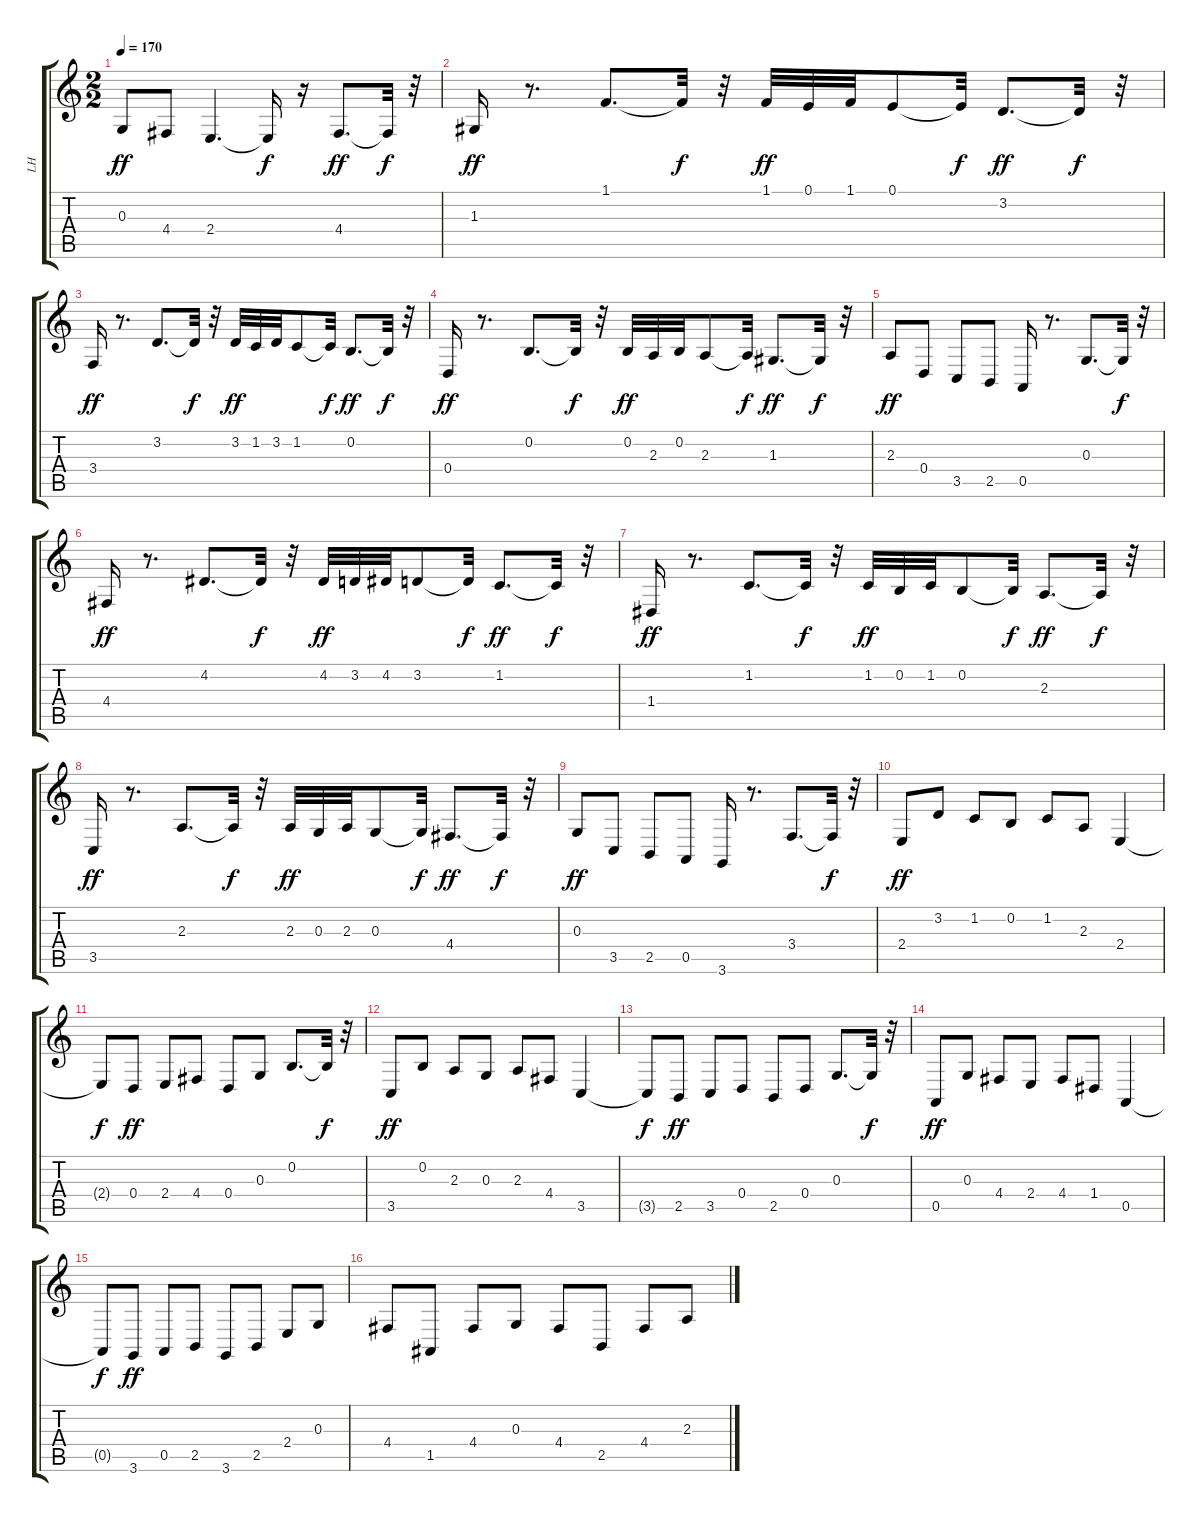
\track ("LH" "LH") {instrument harpsichord}
\staff {score tabs}
\tuning (E4 B3 G3 D3 A2 E2) {hide}
\ts (2 2)
\tempo 170
\clef g2
\ks c
0.3.8{dy ff} 4.4.8 2.4.4{d} 2.4{t}.16{dy f} r.16 4.4.8{d dy ff} 4.4{t}.32{dy f} r.32 |
1.3.16{dy ff} r.8{d} 1.1.8{d} 1.1{t}.32{dy f} r.32 1.1.32{dy ff} 0.1.32 1.1.32 0.1.8 0.1{t}.32{dy f} 3.2.8{d dy ff} 3.2{t}.32{dy f} r.32 |
3.4.16{dy ff} r.8{d} 3.2.8{d} 3.2{t}.32{dy f} r.32 3.2.32{dy ff} 1.2.32 3.2.32 1.2.8 1.2{t}.32{dy f} 0.2.8{d dy ff} 0.2{t}.32{dy f} r.32 |
0.4.16{dy ff} r.8{d} 0.2.8{d} 0.2{t}.32{dy f} r.32 0.2.32{dy ff} 2.3.32 0.2.32 2.3.8 2.3{t}.32{dy f} 1.3.8{d dy ff} 1.3{t}.32{dy f} r.32 |
2.3.8{dy ff} 0.4.8 3.5.8 2.5.8 0.5.16 r.8{d} 0.3.8{d} 0.3{t}.32{dy f} r.32 |
4.4.16{dy ff} r.8{d} 4.2.8{d} 4.2{t}.32{dy f} r.32 4.2.32{dy ff} 3.2.32 4.2.32 3.2.8 3.2{t}.32{dy f} 1.2.8{d dy ff} 1.2{t}.32{dy f} r.32 |
1.4.16{dy ff} r.8{d} 1.2.8{d} 1.2{t}.32{dy f} r.32 1.2.32{dy ff} 0.2.32 1.2.32 0.2.8 0.2{t}.32{dy f} 2.3.8{d dy ff} 2.3{t}.32{dy f} r.32 |
3.5.16{dy ff} r.8{d} 2.3.8{d} 2.3{t}.32{dy f} r.32 2.3.32{dy ff} 0.3.32 2.3.32 0.3.8 0.3{t}.32{dy f} 4.4.8{d dy ff} 4.4{t}.32{dy f} r.32 |
0.3.8{dy ff} 3.5.8 2.5.8 0.5.8 3.6.16 r.8{d} 3.4.8{d} 3.4{t}.32{dy f} r.32 |
2.4.8{dy ff} 3.2.8 1.2.8 0.2.8 1.2.8 2.3.8 2.4.4 |
2.4{t}.8{dy f} 0.4.8{dy ff} 2.4.8 4.4.8 0.4.8 0.3.8 0.2.8{d} 0.2{t}.32{dy f} r.32 |
3.5.8{dy ff} 0.2.8 2.3.8 0.3.8 2.3.8 4.4.8 3.5.4 |
3.5{t}.8{dy f} 2.5.8{dy ff} 3.5.8 0.4.8 2.5.8 0.4.8 0.3.8{d} 0.3{t}.32{dy f} r.32 |
0.5.8{dy ff} 0.3.8 4.4.8 2.4.8 4.4.8 1.4.8 0.5.4 |
0.5{t}.8{dy f} 3.6.8{dy ff} 0.5.8 2.5.8 3.6.8 2.5.8 2.4.8 0.3.8 |
4.4.8 1.5.8 4.4.8 0.3.8 4.4.8 2.5.8 4.4.8 2.3.8
